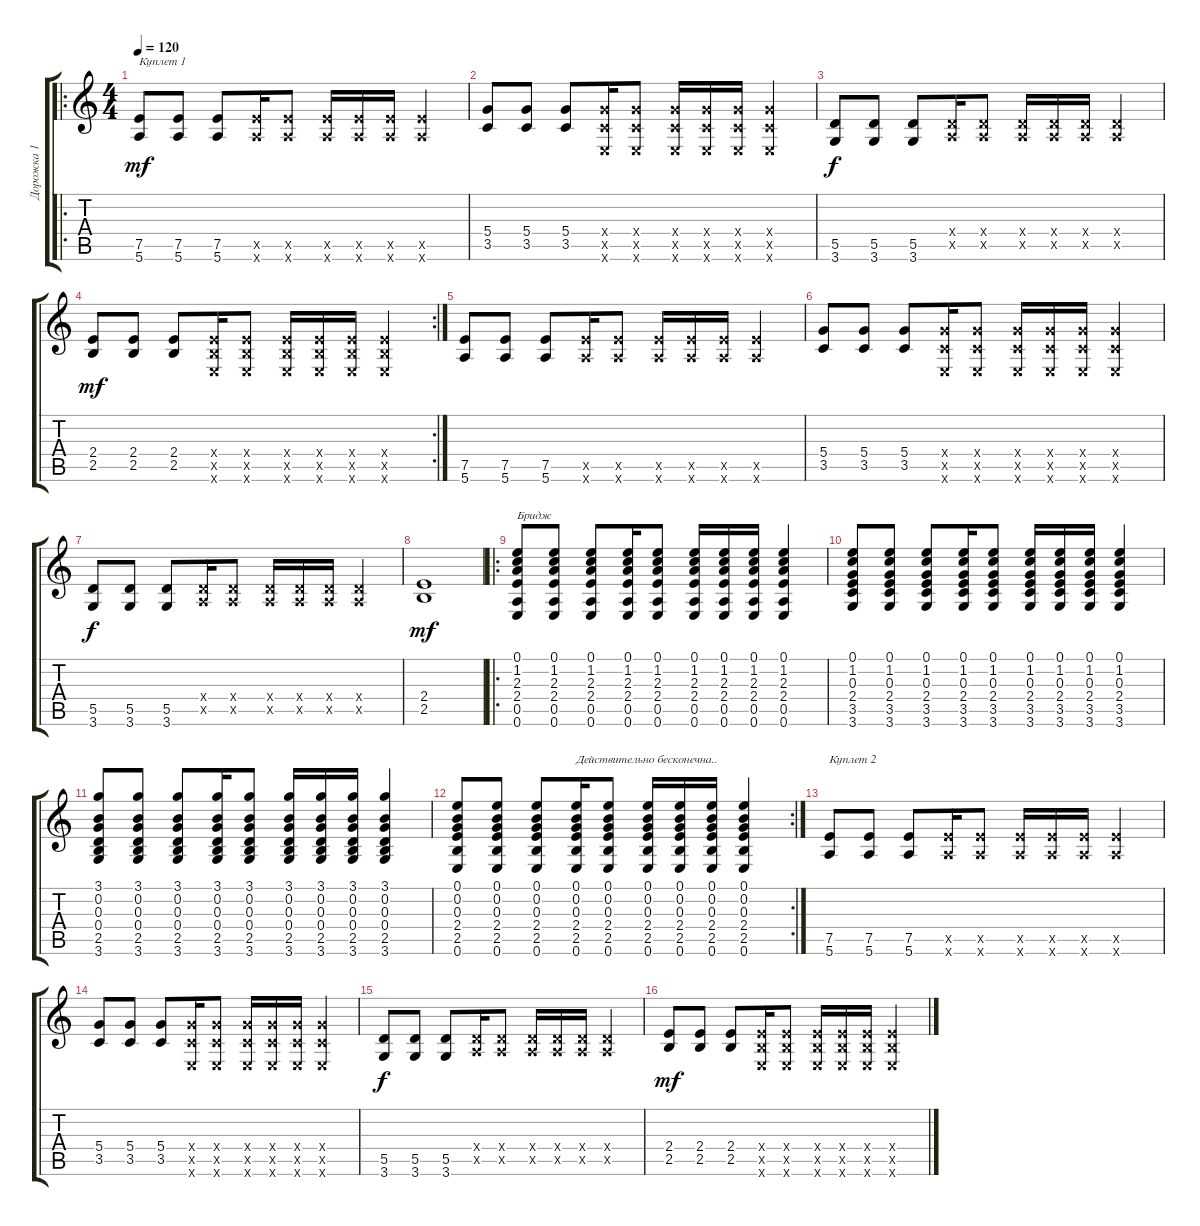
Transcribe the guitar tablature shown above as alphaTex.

\track ("Дорожка 1" "Дорожка 1") {instrument acousticguitarsteel}
\staff {score tabs}
\tuning (E4 B3 G3 D3 A2 E2) {hide}
\ro
\ts (4 4)
\tempo 120
\clef g2
\ks c
(7.5 5.6).8{txt "Куплет 1" dy mf} (7.5 5.6).8 (7.5 5.6).8 (7.5{x} 5.6{x}).16 (7.5{x} 5.6{x}).8 (7.5{x} 5.6{x}).16 (7.5{x} 5.6{x}).16 (7.5{x} 5.6{x}).16 (7.5{x} 5.6{x}).4 |
(5.4 3.5).8 (5.4 3.5).8 (5.4 3.5).8 (5.4{x} 3.5{x} 0.6{x}).16 (5.4{x} 3.5{x} 0.6{x}).8 (5.4{x} 3.5{x} 0.6{x}).16 (5.4{x} 3.5{x} 0.6{x}).16 (5.4{x} 3.5{x} 0.6{x}).16 (5.4{x} 3.5{x} 0.6{x}).4 |
(5.5 3.6).8{dy f} (5.5 3.6).8 (5.5 3.6).8 (0.4{x} 0.5{x}).16 (0.4{x} 0.5{x}).8 (0.4{x} 0.5{x}).16 (0.4{x} 0.5{x}).16 (0.4{x} 0.5{x}).16 (0.4{x} 0.5{x}).4 |
\rc 2
(2.4 2.5).8{dy mf} (2.4 2.5).8 (2.4 2.5).8 (2.4{x} 2.5{x} 0.6{x}).16 (2.4{x} 2.5{x} 0.6{x}).8 (2.4{x} 2.5{x} 0.6{x}).16 (2.4{x} 2.5{x} 0.6{x}).16 (2.4{x} 2.5{x} 0.6{x}).16 (2.4{x} 2.5{x} 0.6{x}).4 |
(7.5 5.6).8 (7.5 5.6).8 (7.5 5.6).8 (7.5{x} 5.6{x}).16 (7.5{x} 5.6{x}).8 (7.5{x} 5.6{x}).16 (7.5{x} 5.6{x}).16 (7.5{x} 5.6{x}).16 (7.5{x} 5.6{x}).4 |
(5.4 3.5).8 (5.4 3.5).8 (5.4 3.5).8 (5.4{x} 3.5{x} 0.6{x}).16 (5.4{x} 3.5{x} 0.6{x}).8 (5.4{x} 3.5{x} 0.6{x}).16 (5.4{x} 3.5{x} 0.6{x}).16 (5.4{x} 3.5{x} 0.6{x}).16 (5.4{x} 3.5{x} 0.6{x}).4 |
(5.5 3.6).8{dy f} (5.5 3.6).8 (5.5 3.6).8 (0.4{x} 0.5{x}).16 (0.4{x} 0.5{x}).8 (0.4{x} 0.5{x}).16 (0.4{x} 0.5{x}).16 (0.4{x} 0.5{x}).16 (0.4{x} 0.5{x}).4 |
(2.4 2.5).1{dy mf} |
\ro
(0.1 1.2 2.3 2.4 0.5 0.6).8{txt "Бридж"} (0.1 1.2 2.3 2.4 0.5 0.6).8 (0.1 1.2 2.3 2.4 0.5 0.6).8 (0.1 1.2 2.3 2.4 0.5 0.6).16 (0.1 1.2 2.3 2.4 0.5 0.6).8 (0.1 1.2 2.3 2.4 0.5 0.6).16 (0.1 1.2 2.3 2.4 0.5 0.6).16 (0.1 1.2 2.3 2.4 0.5 0.6).16 (0.1 1.2 2.3 2.4 0.5 0.6).4 |
(0.1 1.2 0.3 2.4 3.5 3.6).8 (0.1 1.2 0.3 2.4 3.5 3.6).8 (0.1 1.2 0.3 2.4 3.5 3.6).8 (0.1 1.2 0.3 2.4 3.5 3.6).16 (0.1 1.2 0.3 2.4 3.5 3.6).8 (0.1 1.2 0.3 2.4 3.5 3.6).16 (0.1 1.2 0.3 2.4 3.5 3.6).16 (0.1 1.2 0.3 2.4 3.5 3.6).16 (0.1 1.2 0.3 2.4 3.5 3.6).4 |
(3.1 0.2 0.3 0.4 2.5 3.6).8 (3.1 0.2 0.3 0.4 2.5 3.6).8 (3.1 0.2 0.3 0.4 2.5 3.6).8 (3.1 0.2 0.3 0.4 2.5 3.6).16 (3.1 0.2 0.3 0.4 2.5 3.6).8 (3.1 0.2 0.3 0.4 2.5 3.6).16 (3.1 0.2 0.3 0.4 2.5 3.6).16 (3.1 0.2 0.3 0.4 2.5 3.6).16 (3.1 0.2 0.3 0.4 2.5 3.6).4 |
\rc 2
(0.1 0.2 0.3 2.4 2.5 0.6).8 (0.1 0.2 0.3 2.4 2.5 0.6).8 (0.1 0.2 0.3 2.4 2.5 0.6).8 (0.1 0.2 0.3 2.4 2.5 0.6).16{txt "Действительно бесконечна.."} (0.1 0.2 0.3 2.4 2.5 0.6).8 (0.1 0.2 0.3 2.4 2.5 0.6).16 (0.1 0.2 0.3 2.4 2.5 0.6).16 (0.1 0.2 0.3 2.4 2.5 0.6).16 (0.1 0.2 0.3 2.4 2.5 0.6).4 |
(7.5 5.6).8{txt "Куплет 2"} (7.5 5.6).8 (7.5 5.6).8 (7.5{x} 5.6{x}).16 (7.5{x} 5.6{x}).8 (7.5{x} 5.6{x}).16 (7.5{x} 5.6{x}).16 (7.5{x} 5.6{x}).16 (7.5{x} 5.6{x}).4 |
(5.4 3.5).8 (5.4 3.5).8 (5.4 3.5).8 (5.4{x} 3.5{x} 0.6{x}).16 (5.4{x} 3.5{x} 0.6{x}).8 (5.4{x} 3.5{x} 0.6{x}).16 (5.4{x} 3.5{x} 0.6{x}).16 (5.4{x} 3.5{x} 0.6{x}).16 (5.4{x} 3.5{x} 0.6{x}).4 |
(5.5 3.6).8{dy f} (5.5 3.6).8 (5.5 3.6).8 (0.4{x} 0.5{x}).16 (0.4{x} 0.5{x}).8 (0.4{x} 0.5{x}).16 (0.4{x} 0.5{x}).16 (0.4{x} 0.5{x}).16 (0.4{x} 0.5{x}).4 |
(2.4 2.5).8{dy mf} (2.4 2.5).8 (2.4 2.5).8 (2.4{x} 2.5{x} 0.6{x}).16 (2.4{x} 2.5{x} 0.6{x}).8 (2.4{x} 2.5{x} 0.6{x}).16 (2.4{x} 2.5{x} 0.6{x}).16 (2.4{x} 2.5{x} 0.6{x}).16 (2.4{x} 2.5{x} 0.6{x}).4
